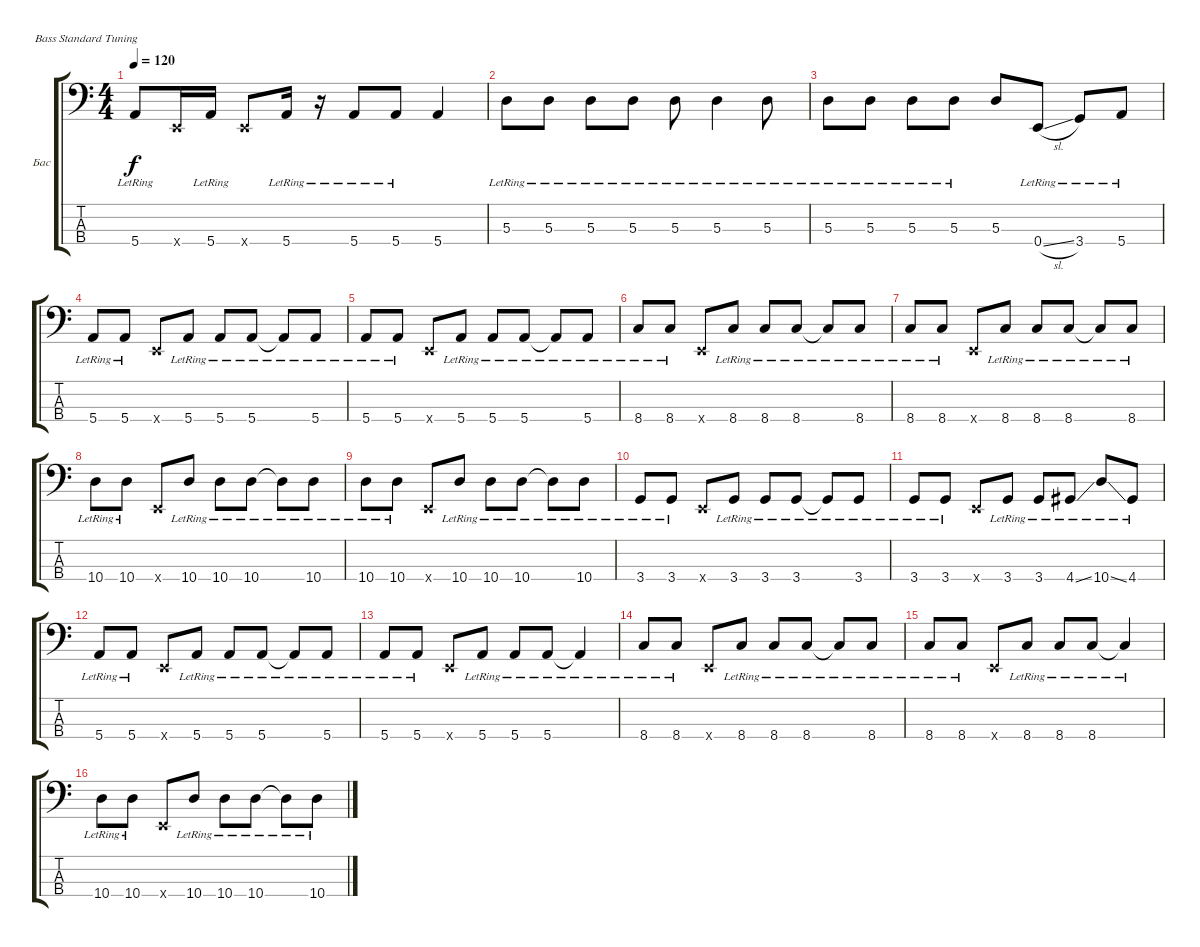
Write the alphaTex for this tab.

\defaultSystemsLayout 4
\bracketExtendMode groupsimilarinstruments
\firstSystemTrackNameOrientation horizontal
\otherSystemsTrackNameOrientation horizontal
\track ("Игорь Тихомиров" "Бас") {instrument electricbassfinger}
\staff {score tabs}
\tuning (G2 D2 A1 E1)
\ts (4 4)
\tempo 120
\clef f4
\scale
0.333333
\ks c
5.4{lr}.8{dy f} 0.4{x}.16 5.4{lr}.16 0.4{x}.8 5.4{lr}.16 r.16 5.4{lr}.8 5.4{lr}.8 5.4.4 |
\scale
0.333333 5.3{lr}.8 5.3{lr}.8 5.3{lr}.8 5.3{lr}.8 5.3{lr}.8 5.3{lr}.4 5.3{lr}.8 |
\scale
0.333333 5.3{lr}.8 5.3{lr}.8 5.3{lr}.8 5.3{lr}.8 5.3.8 0.4{sl lr}.8 3.4{lr}.8 5.4{lr}.8 |
\scale
0.333333 5.4{lr}.8 5.4{lr}.8 0.4{x}.8 5.4{lr}.8 5.4{lr}.8 5.4{lr}.8 5.4{lr t}.8 5.4{lr}.8 |
\scale
0.333333 5.4{lr}.8 5.4{lr}.8 0.4{x}.8 5.4{lr}.8 5.4{lr}.8 5.4{lr}.8 5.4{lr t}.8 5.4{lr}.8 |
\scale
0.333333 8.4{lr}.8 8.4{lr}.8 0.4{x}.8 8.4{lr}.8 8.4{lr}.8 8.4{lr}.8 8.4{lr t}.8 8.4{lr}.8 |
\scale
0.333333 8.4{lr}.8 8.4{lr}.8 0.4{x}.8 8.4{lr}.8 8.4{lr}.8 8.4{lr}.8 8.4{lr t}.8 8.4{lr}.8 |
\scale
0.333333 10.4{lr}.8 10.4{lr}.8 0.4{x}.8 10.4{lr}.8 10.4{lr}.8 10.4{lr}.8 10.4{lr t}.8 10.4{lr}.8 |
\scale
0.333333 10.4{lr}.8 10.4{lr}.8 0.4{x}.8 10.4{lr}.8 10.4{lr}.8 10.4{lr}.8 10.4{lr t}.8 10.4{lr}.8 |
\scale
0.333333 3.4{lr}.8 3.4{lr}.8 0.4{x}.8 3.4{lr}.8 3.4{lr}.8 3.4{lr}.8 3.4{lr t}.8 3.4{lr}.8 |
\scale
0.333333 3.4{lr}.8 3.4{lr}.8 0.4{x}.8 3.4{lr}.8 3.4{lr}.8 4.4{ss lr}.8 10.4{ss lr}.8 4.4{lr}.8 |
\scale
0.333333 5.4{lr}.8 5.4{lr}.8 0.4{x}.8 5.4{lr}.8 5.4{lr}.8 5.4{lr}.8 5.4{lr t}.8 5.4{lr}.8 |
\scale
0.333333 5.4{lr}.8 5.4{lr}.8 0.4{x}.8 5.4{lr}.8 5.4{lr}.8 5.4{lr}.8 5.4{lr t}.4 |
\scale
0.333333 8.4{lr}.8 8.4{lr}.8 0.4{x}.8 8.4{lr}.8 8.4{lr}.8 8.4{lr}.8 8.4{lr t}.8 8.4{lr}.8 |
\scale
0.333333 8.4{lr}.8 8.4{lr}.8 0.4{x}.8 8.4{lr}.8 8.4{lr}.8 8.4{lr}.8 8.4{lr t}.4 |
\scale
0.333333 10.4{lr}.8 10.4{lr}.8 0.4{x}.8 10.4{lr}.8 10.4{lr}.8 10.4{lr}.8 10.4{lr t}.8 10.4{lr}.8
